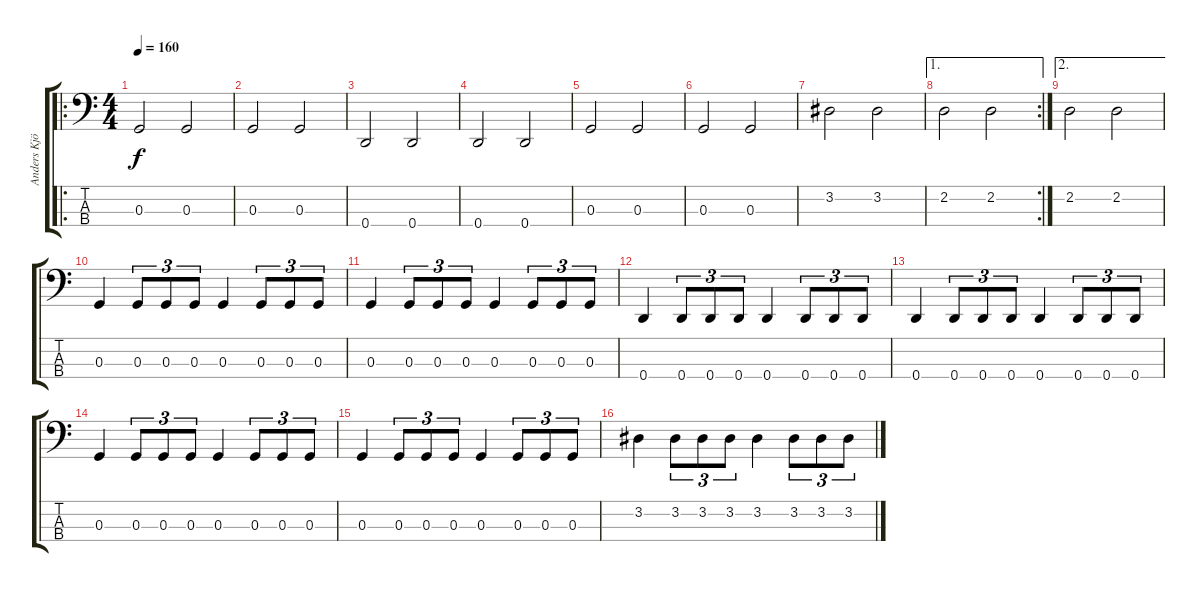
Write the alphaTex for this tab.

\track ("Anders Kjölholm" "Anders Kjö") {instrument electricbassfinger}
\staff {score tabs}
\tuning (F2 C2 G1 D1) {hide}
\ro
\ts (4 4)
\tempo 160
\clef f4
\ks c
0.3.2{dy f} 0.3.2 |
0.3.2 0.3.2 |
0.4.2 0.4.2 |
0.4.2 0.4.2 |
0.3.2 0.3.2 |
0.3.2 0.3.2 |
3.2.2 3.2.2 |
\ae 1
\rc 2
2.2.2 2.2.2 |
\ae 2
2.2.2 2.2.2 |
0.3.4 0.3.8{tu (3 2)} 0.3.8{tu (3 2)} 0.3.8{tu (3 2)} 0.3.4 0.3.8{tu (3 2)} 0.3.8{tu (3 2)} 0.3.8{tu (3 2)} |
0.3.4 0.3.8{tu (3 2)} 0.3.8{tu (3 2)} 0.3.8{tu (3 2)} 0.3.4 0.3.8{tu (3 2)} 0.3.8{tu (3 2)} 0.3.8{tu (3 2)} |
0.4.4 0.4.8{tu (3 2)} 0.4.8{tu (3 2)} 0.4.8{tu (3 2)} 0.4.4 0.4.8{tu (3 2)} 0.4.8{tu (3 2)} 0.4.8{tu (3 2)} |
0.4.4 0.4.8{tu (3 2)} 0.4.8{tu (3 2)} 0.4.8{tu (3 2)} 0.4.4 0.4.8{tu (3 2)} 0.4.8{tu (3 2)} 0.4.8{tu (3 2)} |
0.3.4 0.3.8{tu (3 2)} 0.3.8{tu (3 2)} 0.3.8{tu (3 2)} 0.3.4 0.3.8{tu (3 2)} 0.3.8{tu (3 2)} 0.3.8{tu (3 2)} |
0.3.4 0.3.8{tu (3 2)} 0.3.8{tu (3 2)} 0.3.8{tu (3 2)} 0.3.4 0.3.8{tu (3 2)} 0.3.8{tu (3 2)} 0.3.8{tu (3 2)} |
3.2.4 3.2.8{tu (3 2)} 3.2.8{tu (3 2)} 3.2.8{tu (3 2)} 3.2.4 3.2.8{tu (3 2)} 3.2.8{tu (3 2)} 3.2.8{tu (3 2)}
